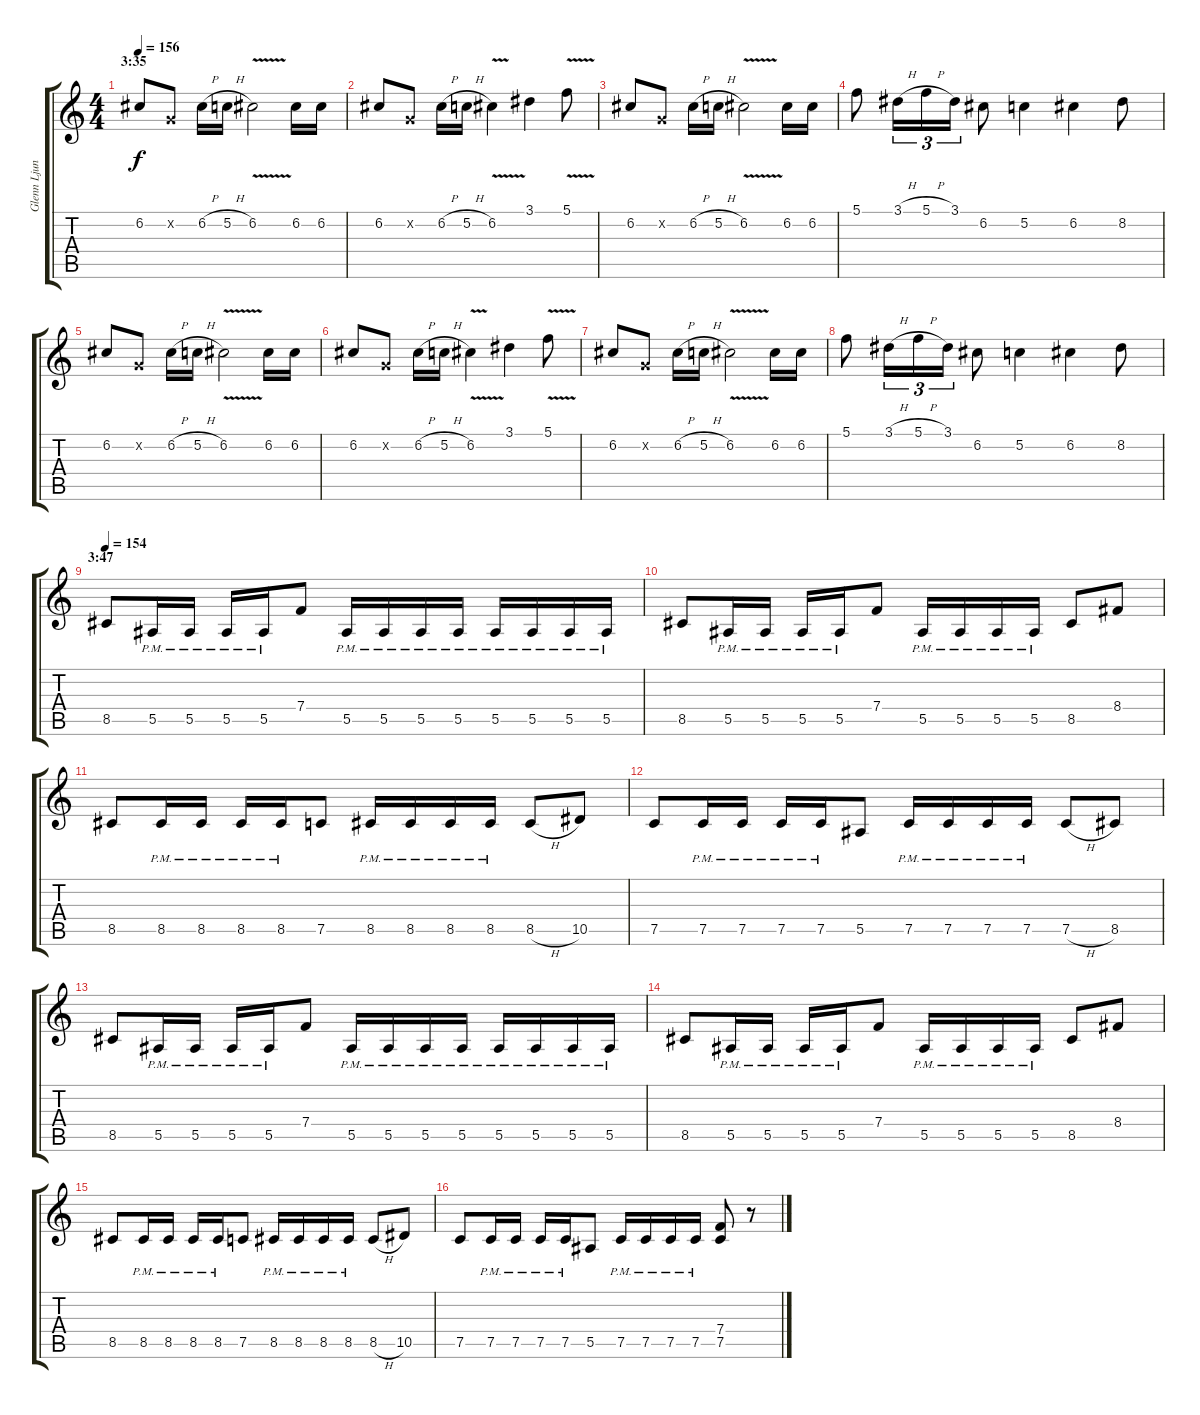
\track ("Glenn Ljungström" "Glenn Ljun") {instrument distortionguitar}
\staff {score tabs}
\tuning (C4 G3 Eb3 Bb2 F2 C2) {hide}
\ts (4 4)
\section ("" "3:35")
\tempo 156
\clef g2
\ks c
6.2.8{dy f} 0.2{x}.8 6.2{h}.16 5.2{h}.16 6.2{v}.2 6.2.16 6.2.16 |
6.2.8 0.2{x}.8 6.2{h}.16 5.2{h}.16 6.2{v}.4 3.1.4 5.1{v}.8 |
6.2.8 0.2{x}.8 6.2{h}.16 5.2{h}.16 6.2{v}.2 6.2.16 6.2.16 |
5.1.8 3.1{h}.16{tu (3 2)} 5.1{h}.16{tu (3 2)} 3.1.16{tu (3 2)} 6.2.8 5.2.4 6.2.4 8.2.8 |
6.2.8 0.2{x}.8 6.2{h}.16 5.2{h}.16 6.2{v}.2 6.2.16 6.2.16 |
6.2.8 0.2{x}.8 6.2{h}.16 5.2{h}.16 6.2{v}.4 3.1.4 5.1{v}.8 |
6.2.8 0.2{x}.8 6.2{h}.16 5.2{h}.16 6.2{v}.2 6.2.16 6.2.16 |
5.1.8 3.1{h}.16{tu (3 2)} 5.1{h}.16{tu (3 2)} 3.1.16{tu (3 2)} 6.2.8 5.2.4 6.2.4 8.2.8 |
\section ("" "3:47")
\tempo 154
8.5.8 5.5{pm}.16 5.5{pm}.16 5.5{pm}.16 5.5{pm}.16 7.4.8 5.5{pm}.16 5.5{pm}.16 5.5{pm}.16 5.5{pm}.16 5.5{pm}.16 5.5{pm}.16 5.5{pm}.16 5.5{pm}.16 |
8.5.8 5.5{pm}.16 5.5{pm}.16 5.5{pm}.16 5.5{pm}.16 7.4.8 5.5{pm}.16 5.5{pm}.16 5.5{pm}.16 5.5{pm}.16 8.5.8 8.4.8 |
8.5.8 8.5{pm}.16 8.5{pm}.16 8.5{pm}.16 8.5{pm}.16 7.5.8 8.5{pm}.16 8.5{pm}.16 8.5{pm}.16 8.5{pm}.16 8.5{h}.8 10.5.8 |
7.5.8 7.5{pm}.16 7.5{pm}.16 7.5{pm}.16 7.5{pm}.16 5.5.8 7.5{pm}.16 7.5{pm}.16 7.5{pm}.16 7.5{pm}.16 7.5{h}.8 8.5.8 |
8.5.8 5.5{pm}.16 5.5{pm}.16 5.5{pm}.16 5.5{pm}.16 7.4.8 5.5{pm}.16 5.5{pm}.16 5.5{pm}.16 5.5{pm}.16 5.5{pm}.16 5.5{pm}.16 5.5{pm}.16 5.5{pm}.16 |
8.5.8 5.5{pm}.16 5.5{pm}.16 5.5{pm}.16 5.5{pm}.16 7.4.8 5.5{pm}.16 5.5{pm}.16 5.5{pm}.16 5.5{pm}.16 8.5.8 8.4.8 |
8.5.8 8.5{pm}.16 8.5{pm}.16 8.5{pm}.16 8.5{pm}.16 7.5.8 8.5{pm}.16 8.5{pm}.16 8.5{pm}.16 8.5{pm}.16 8.5{h}.8 10.5.8 |
7.5.8 7.5{pm}.16 7.5{pm}.16 7.5{pm}.16 7.5{pm}.16 5.5.8 7.5{pm}.16 7.5{pm}.16 7.5{pm}.16 7.5{pm}.16 (7.4 7.5).8 r.8
